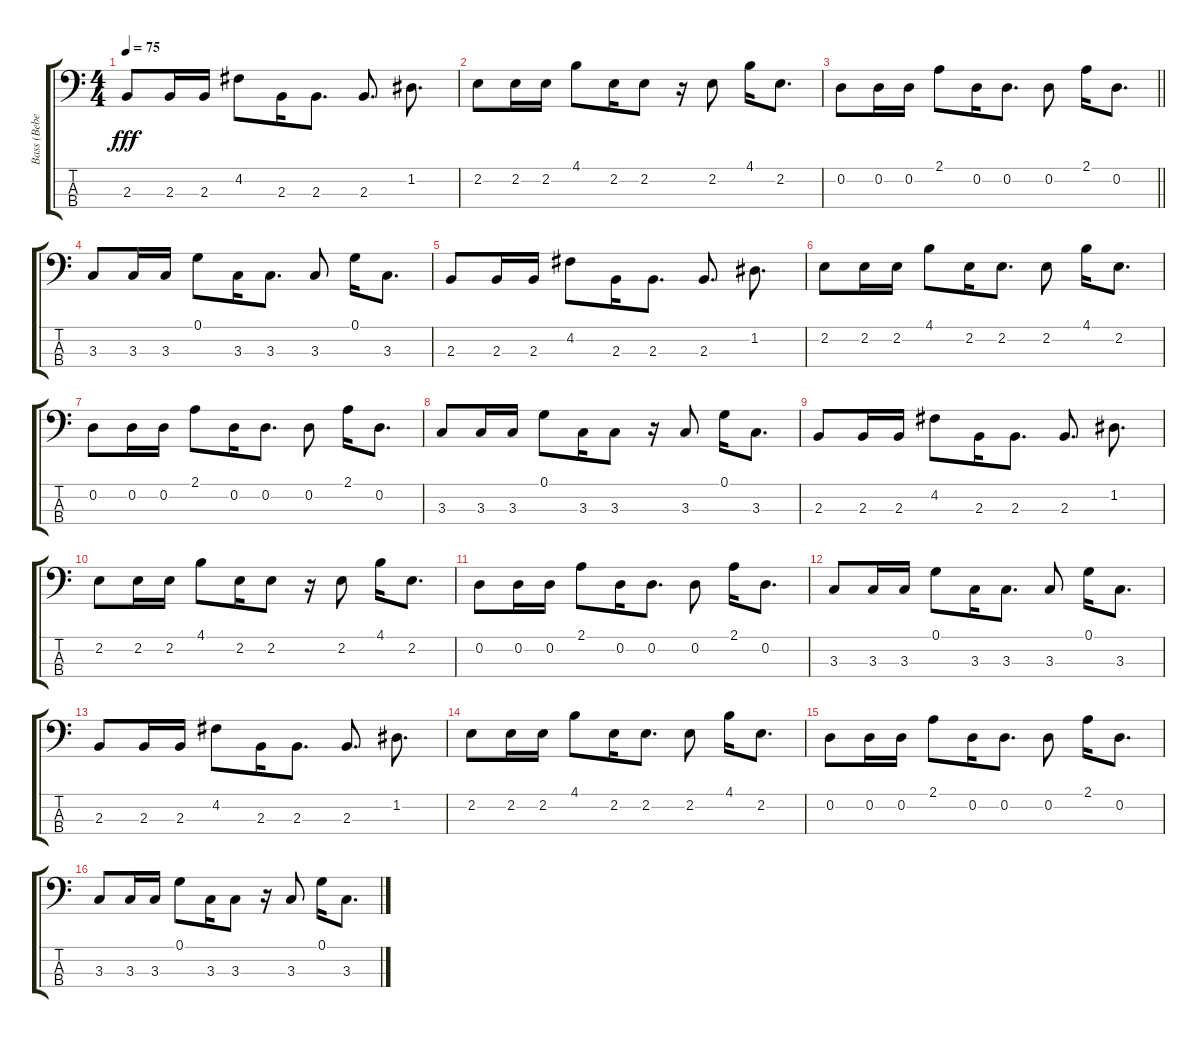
\track ("Bass (Bebe)" "Bass (Bebe") {instrument electricbassfinger}
\staff {score tabs}
\tuning (G2 D2 A1 E1) {hide}
\ts (4 4)
\tempo 75
\clef f4
\ks c
2.3.8{dy fff} 2.3.16 2.3.16 4.2.8 2.3.16 2.3.8{d} 2.3.8{d} 1.2.8{d} |
2.2.8 2.2.16 2.2.16 4.1.8 2.2.16 2.2.8 r.16 2.2.8 4.1.16 2.2.8{d} |
\barLineRight lightlight
0.2.8 0.2.16 0.2.16 2.1.8 0.2.16 0.2.8{d} 0.2.8 2.1.16 0.2.8{d} |
\section ("" "")
3.3.8 3.3.16 3.3.16 0.1.8 3.3.16 3.3.8{d} 3.3.8 0.1.16 3.3.8{d} |
2.3.8 2.3.16 2.3.16 4.2.8 2.3.16 2.3.8{d} 2.3.8{d} 1.2.8{d} |
2.2.8 2.2.16 2.2.16 4.1.8 2.2.16 2.2.8{d} 2.2.8 4.1.16 2.2.8{d} |
0.2.8 0.2.16 0.2.16 2.1.8 0.2.16 0.2.8{d} 0.2.8 2.1.16 0.2.8{d} |
3.3.8 3.3.16 3.3.16 0.1.8 3.3.16 3.3.8 r.16 3.3.8 0.1.16 3.3.8{d} |
2.3.8 2.3.16 2.3.16 4.2.8 2.3.16 2.3.8{d} 2.3.8{d} 1.2.8{d} |
2.2.8 2.2.16 2.2.16 4.1.8 2.2.16 2.2.8 r.16 2.2.8 4.1.16 2.2.8{d} |
0.2.8 0.2.16 0.2.16 2.1.8 0.2.16 0.2.8{d} 0.2.8 2.1.16 0.2.8{d} |
3.3.8 3.3.16 3.3.16 0.1.8 3.3.16 3.3.8{d} 3.3.8 0.1.16 3.3.8{d} |
2.3.8 2.3.16 2.3.16 4.2.8 2.3.16 2.3.8{d} 2.3.8{d} 1.2.8{d} |
2.2.8 2.2.16 2.2.16 4.1.8 2.2.16 2.2.8{d} 2.2.8 4.1.16 2.2.8{d} |
0.2.8 0.2.16 0.2.16 2.1.8 0.2.16 0.2.8{d} 0.2.8 2.1.16 0.2.8{d} |
3.3.8 3.3.16 3.3.16 0.1.8 3.3.16 3.3.8 r.16 3.3.8 0.1.16 3.3.8{d}
